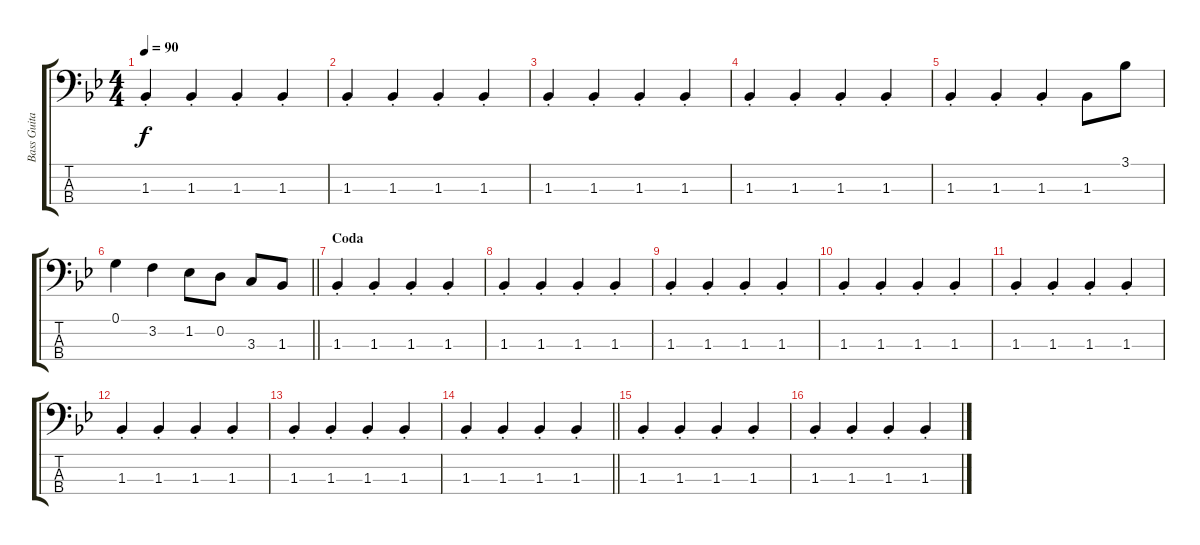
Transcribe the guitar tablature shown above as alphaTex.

\track ("Bass Guitar" "Bass Guita") {instrument electricbassfinger}
\staff {score tabs}
\tuning (G2 D2 A1 E1) {hide}
\ts (4 4)
\tempo 90
\clef f4
\ks bb
1.3{st}.4{dy f} 1.3{st}.4 1.3{st}.4 1.3{st}.4 |
1.3{st}.4 1.3{st}.4 1.3{st}.4 1.3{st}.4 |
1.3{st}.4 1.3{st}.4 1.3{st}.4 1.3{st}.4 |
1.3{st}.4 1.3{st}.4 1.3{st}.4 1.3{st}.4 |
1.3{st}.4 1.3{st}.4 1.3{st}.4 1.3.8 3.1.8 |
\barLineRight lightlight
0.1.4 3.2.4 1.2.8 0.2.8 3.3.8 1.3.8 |
\section ("" "Coda")
1.3{st}.4 1.3{st}.4 1.3{st}.4 1.3{st}.4 |
1.3{st}.4 1.3{st}.4 1.3{st}.4 1.3{st}.4 |
1.3{st}.4 1.3{st}.4 1.3{st}.4 1.3{st}.4 |
1.3{st}.4 1.3{st}.4 1.3{st}.4 1.3{st}.4 |
1.3{st}.4 1.3{st}.4 1.3{st}.4 1.3{st}.4 |
1.3{st}.4 1.3{st}.4 1.3{st}.4 1.3{st}.4 |
1.3{st}.4 1.3{st}.4 1.3{st}.4 1.3{st}.4 |
\barLineRight lightlight
1.3{st}.4 1.3{st}.4 1.3{st}.4 1.3{st}.4 |
1.3{st}.4 1.3{st}.4 1.3{st}.4 1.3{st}.4 |
1.3{st}.4 1.3{st}.4 1.3{st}.4 1.3{st}.4
